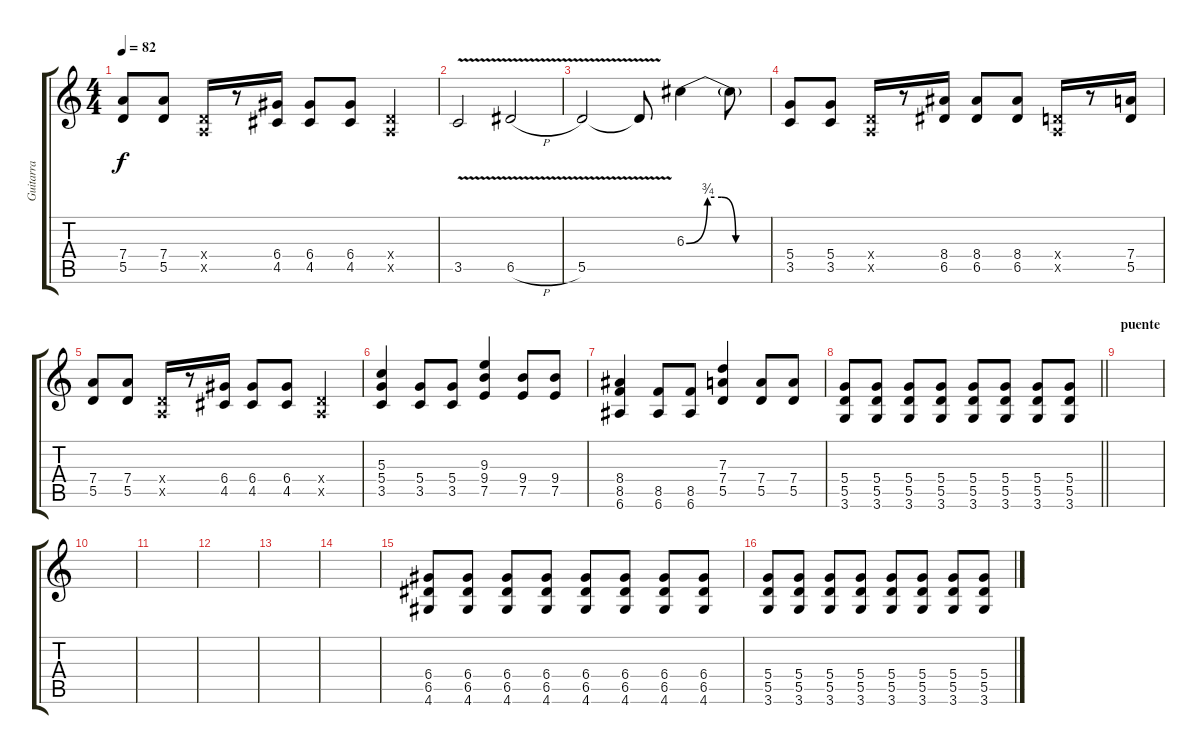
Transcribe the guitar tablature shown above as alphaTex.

\track ("Guitarra" "Guitarra") {instrument distortionguitar}
\staff {score tabs}
\tuning (E4 B3 G3 D3 A2 E2) {hide}
\ts (4 4)
\tempo 82
\clef g2
\ks c
(7.4 5.5).8{dy f} (7.4 5.5).8 (0.4{x} 0.5{x}).16 r.8 (6.4 4.5).16 (6.4 4.5).8 (6.4 4.5).8 (0.4{x} 0.5{x}).4 |
3.5{v}.2 6.5{v h}.2 |
5.5{v}.2 5.5{t}.8 6.3{be (custom 0 0 15 3 25 3 35 0 60 0)}.4 6.3{t}.8 |
(5.4 3.5).8 (5.4 3.5).8 (0.4{x} 0.5{x}).16 r.8 (8.4 6.5).16 (8.4 6.5).8 (8.4 6.5).8 (0.4{x} 0.5{x}).16 r.8 (7.4 5.5).16 |
(7.4 5.5).8 (7.4 5.5).8 (0.4{x} 0.5{x}).16 r.8 (6.4 4.5).16 (6.4 4.5).8 (6.4 4.5).8 (0.4{x} 0.5{x}).4 |
(5.3 5.4 3.5).4 (5.4 3.5).8 (5.4 3.5).8 (9.3 9.4 7.5).4 (9.4 7.5).8 (9.4 7.5).8 |
(8.4 8.5 6.6).4 (8.5 6.6).8 (8.5 6.6).8 (7.3 7.4 5.5).4 (7.4 5.5).8 (7.4 5.5).8 |
\barLineRight lightlight
(5.4 5.5 3.6).8 (5.4 5.5 3.6).8 (5.4 5.5 3.6).8 (5.4 5.5 3.6).8 (5.4 5.5 3.6).8 (5.4 5.5 3.6).8 (5.4 5.5 3.6).8 (5.4 5.5 3.6).8 |
\section ("" "puente")
|
|
|
|
|
|
(6.4 6.5 4.6).8 (6.4 6.5 4.6).8 (6.4 6.5 4.6).8 (6.4 6.5 4.6).8 (6.4 6.5 4.6).8 (6.4 6.5 4.6).8 (6.4 6.5 4.6).8 (6.4 6.5 4.6).8 |
(5.4 5.5 3.6).8 (5.4 5.5 3.6).8 (5.4 5.5 3.6).8 (5.4 5.5 3.6).8 (5.4 5.5 3.6).8 (5.4 5.5 3.6).8 (5.4 5.5 3.6).8 (5.4 5.5 3.6).8
